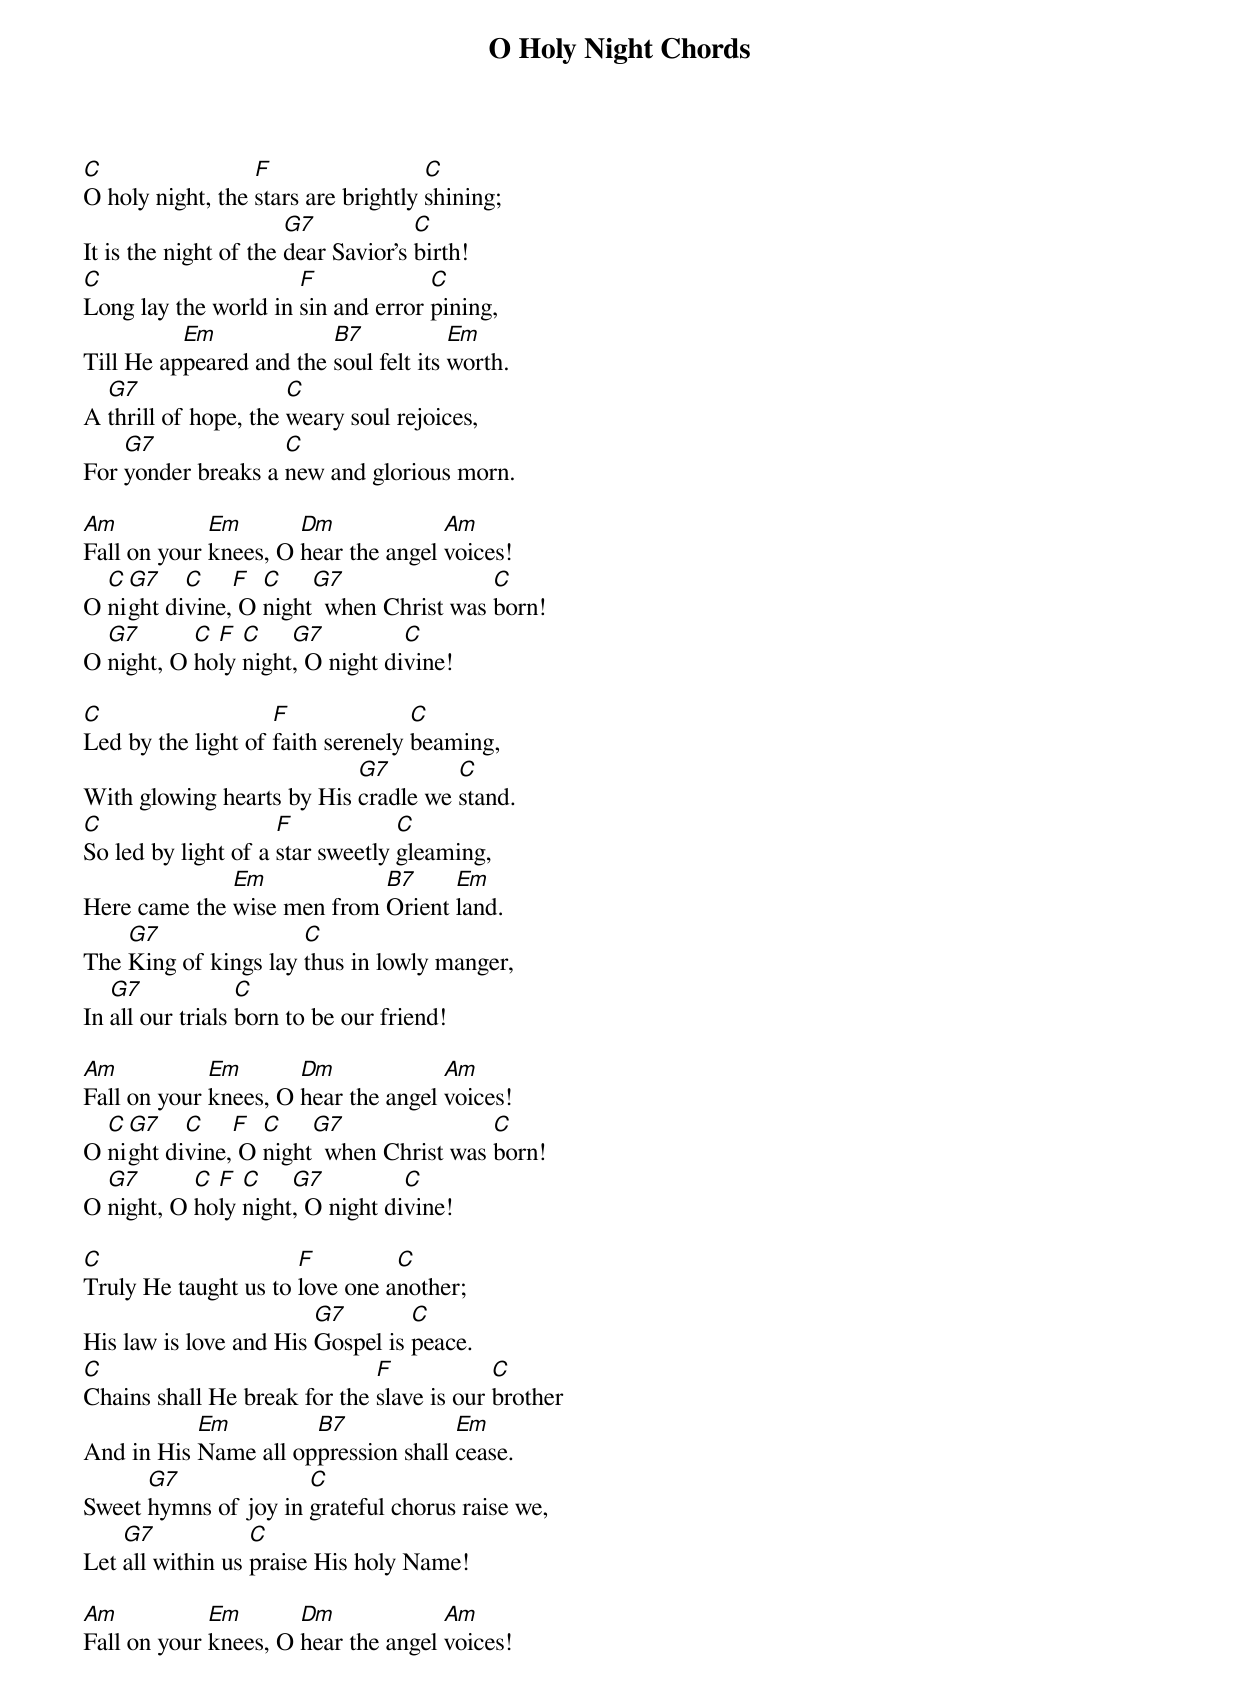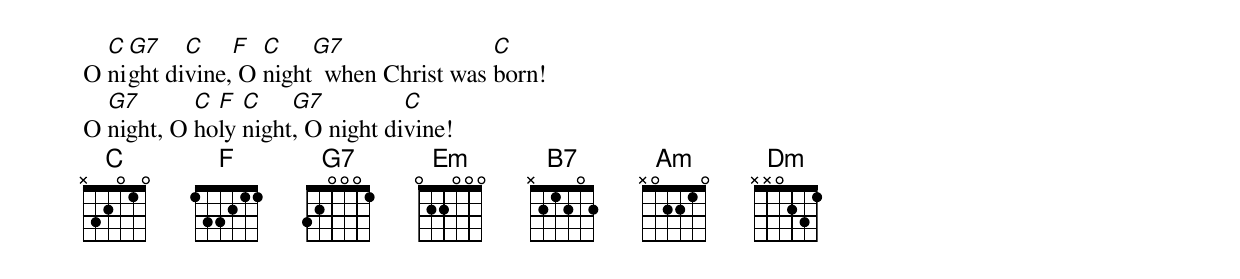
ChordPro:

{t: O Holy Night Chords}

[C]O holy night, the [F]stars are brightly [C]shining;
It is the night of the [G7]dear Savior's [C]birth!
[C]Long lay the world in [F]sin and error [C]pining,
Till He ap[Em]peared and the [B7]soul felt its [Em]worth.
A [G7]thrill of hope, the [C]weary soul rejoices,
For [G7]yonder breaks a [C]new and glorious morn.

[Am]Fall on your [Em]knees, O [Dm]hear the angel [Am]voices!
O [C]ni[G7]ght di[C]vine,[F] O [C]night[G7]  when Christ was [C]born!
O [G7]night, O [C]ho[F]ly [C]night[G7], O night di[C]vine!

[C]Led by the light of [F]faith serenely [C]beaming,
With glowing hearts by His [G7]cradle we [C]stand.
[C]So led by light of a [F]star sweetly [C]gleaming,
Here came the [Em]wise men from [B7]Orient [Em]land.
The [G7]King of kings lay [C]thus in lowly manger,
In [G7]all our trials [C]born to be our friend!

[Am]Fall on your [Em]knees, O [Dm]hear the angel [Am]voices!
O [C]ni[G7]ght di[C]vine,[F] O [C]night[G7]  when Christ was [C]born!
O [G7]night, O [C]ho[F]ly [C]night[G7], O night di[C]vine!

[C]Truly He taught us to [F]love one a[C]nother;
His law is love and His [G7]Gospel is [C]peace.
[C]Chains shall He break for the [F]slave is our [C]brother
And in His [Em]Name all op[B7]pression shall [Em]cease.
Sweet [G7]hymns of joy in [C]grateful chorus raise we,
Let [G7]all within us [C]praise His holy Name!

[Am]Fall on your [Em]knees, O [Dm]hear the angel [Am]voices!
O [C]ni[G7]ght di[C]vine,[F] O [C]night[G7]  when Christ was [C]born!
O [G7]night, O [C]ho[F]ly [C]night[G7], O night di[C]vine!
